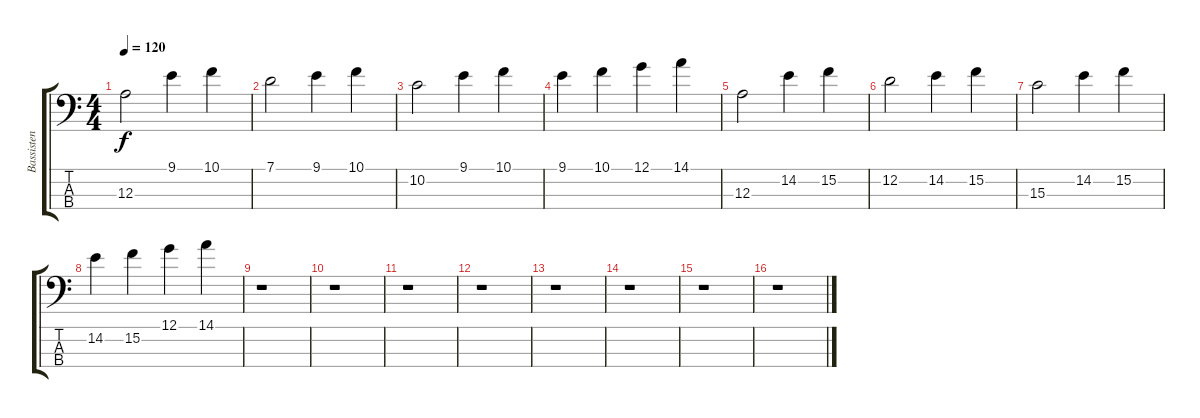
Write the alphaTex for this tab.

\track ("Bassisten " "Bassisten ") {instrument electricbassfinger}
\staff {score tabs}
\tuning (G2 D2 A1 E1) {hide}
\ts (4 4)
\tempo 120
\clef f4
\ks c
12.3.2{dy f} 9.1.4 10.1.4 |
7.1.2 9.1.4 10.1.4 |
10.2.2 9.1.4 10.1.4 |
9.1.4 10.1.4 12.1.4 14.1.4 |
12.3.2 14.2.4 15.2.4 |
12.2.2 14.2.4 15.2.4 |
15.3.2 14.2.4 15.2.4 |
14.2.4 15.2.4 12.1.4 14.1.4 |
r.1 |
r.1 |
r.1 |
r.1 |
r.1 |
r.1 |
r.1 |
r.1
